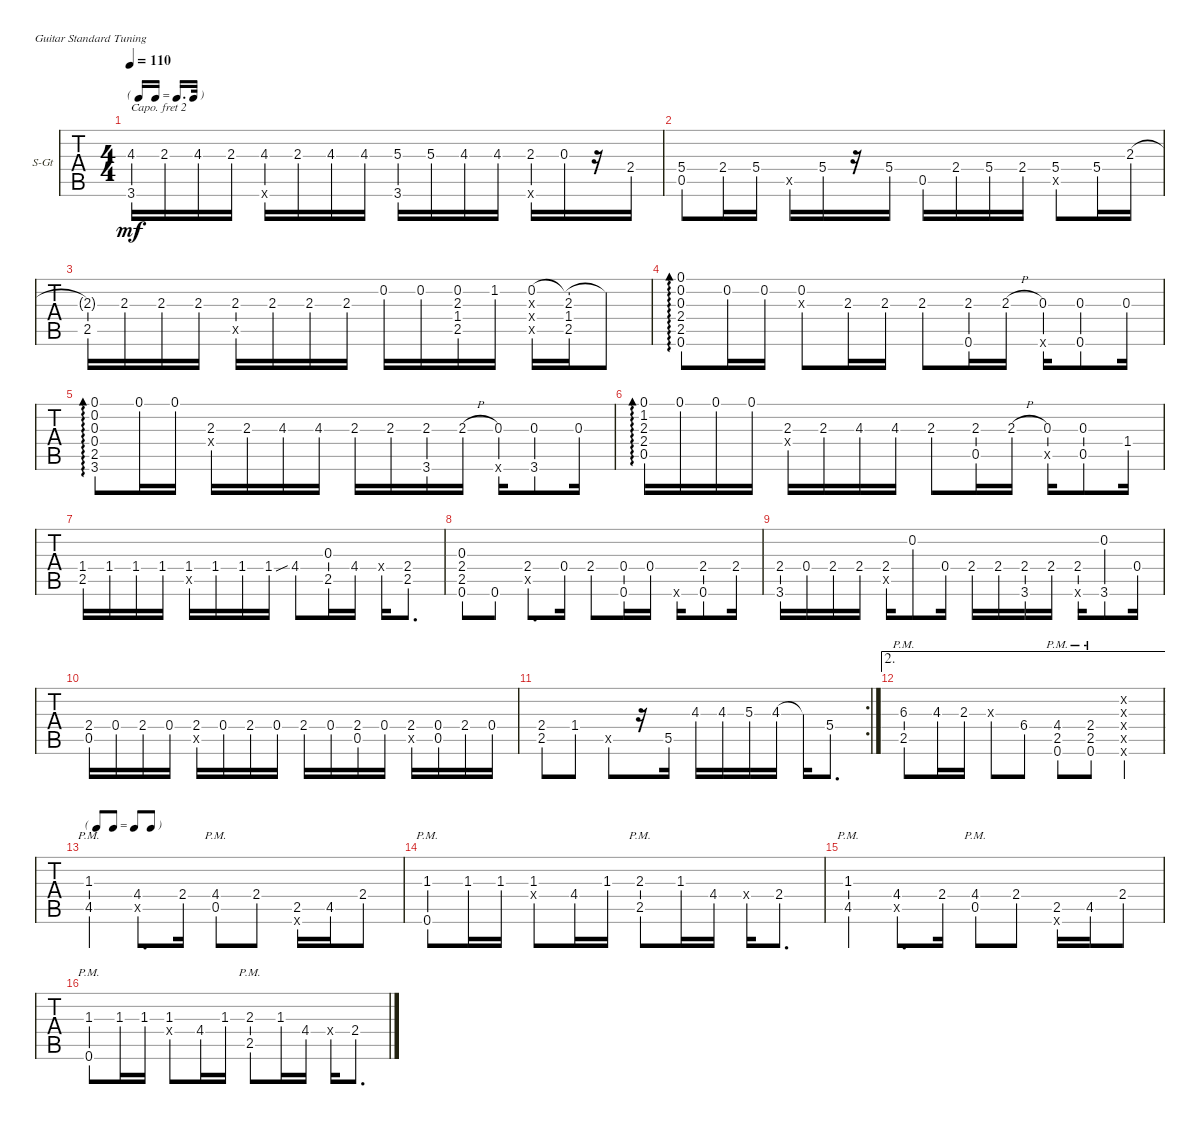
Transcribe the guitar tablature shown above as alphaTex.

\defaultSystemsLayout 4
\bracketExtendMode groupsimilarinstruments
\firstSystemTrackNameOrientation horizontal
\otherSystemsTrackNameOrientation horizontal
\track ("Steel Guitar" "S-Gt") {instrument acousticguitarsteel}
\staff {tabs}
\capo 2
\tuning (E4 B3 G3 D3 A2 E2)
\ts (4 4)
\tf dotted16th
\tempo 110
\clef g2
\ks g
(4.3 3.6).16{dy mf} 2.3.16 4.3.16 2.3.16 (4.3 3.6{x}).16 2.3.16 4.3.16 4.3.16 (5.3 3.6).16 5.3.16 4.3.16 4.3.16 (2.3 3.6{x}).16 0.3.16 r.16 2.4.16 |
(0.5 5.4).8 2.4.16 5.4.16 0.5{x}.16 5.4.16 r.16 5.4.16 0.5.16 2.4.16 5.4.16 2.4.16 (5.4 0.5{x}).8 5.4.16 2.3.16 |
(2.3{t} 2.5).16 2.3.16 2.3.16 2.3.16 (2.3 0.5{x}).16 2.3.16 2.3.16 2.3.16 0.2.16 0.2.16 (0.2 2.3 1.4 2.5).16 1.2.16 (0.2 0.3{x} 0.4{x} 0.5{x}).16 (2.3 1.4 2.5 0.2{t}).16 0.2{t}.8 |
(0.1 0.6 2.5 2.4 0.2 0.3).8{ad 0} 0.2.16 0.2.16 (0.2 0.3{x}).8 2.3.16 2.3.16 2.3.8 (2.3 0.6).16 2.3{h}.16 (0.3 0.6{x}).16 (0.3 0.6).8 0.3.16 |
(0.1 3.6 2.5 0.2 0.3 0.4).8{ad 0} 0.1.16 0.1.16 (2.3 0.4{x}).16 2.3.16 4.3.16 4.3.16 2.3.16 2.3.16 (2.3 3.6).16 2.3{h}.16 (0.3 0.6{x}).16 (0.3 3.6).8 0.3.16 |
(0.1 1.2 2.3 2.4 0.5).16{ad 0} 0.1.16 0.1.16 0.1.16 (2.3 0.4{x}).16 2.3.16 4.3.16 4.3.16 2.3.8 (2.3 0.5).16 2.3{h}.16 (0.3 0.5{x}).16 (0.3 0.5).8 1.4.16 |
(1.4 2.5).16 1.4.16 1.4.16 1.4.16 (1.4 0.5{x}).16 1.4.16 1.4.16 1.4.16 4.4{sib}.8 (0.3 2.5).16 4.4.16 4.4{x}.16 (2.4 2.5).8{d} |
(0.6 2.5 2.4 0.3).8 0.6.8 (2.4 0.5{x}).8{d} 0.4.16 2.4.8 (0.4 0.6).16 0.4.16 0.6{x}.16 (2.4 0.6).8 2.4.16 |
(2.4 3.6).16 0.4.16 2.4.16 2.4.16 (2.4 0.5{x}).16 0.2.8 0.4.16 2.4.16 2.4.16 (2.4 3.6).16 2.4.16 (2.4 0.6{x}).16 (0.2 3.6).8 0.4.16 |
(0.5 2.4).16 0.4.16 2.4.16 0.4.16 (2.4 0.5{x}).16 0.4.16 2.4.16 0.4.16 2.4.16 0.4.16 (2.4 0.5).16 0.4.16 (2.4 0.5{x}).16 (0.4 0.5).16 2.4.16 0.4.16 |
\rc 2
(2.4 2.5).8 1.4.8 0.5{x}.8 r.16 5.5.16 4.3.16 4.3.16 5.3.16 4.3.16 4.3{t}.16 5.4.8{d} |
\ae 2
(2.5{pm} 6.3).8 4.3.16 2.3.16 2.3{x}.8 6.4.8 (4.4{pm} 0.6 2.5).8 (2.4{pm} 0.6 2.5).8 (0.6{x} 2.5{x} 0.4{x} 0.3{x} 0.2{x}).4 |
\tf none
\ks e
(1.3 4.5{pm}).4 (4.4 0.5{x}).8{d} 2.4.16 (4.4 0.5{pm}).8 2.4.8 (2.5 0.6{x}).16 4.5.16 2.4.8 |
(0.6{pm} 1.3).8 1.3.16 1.3.16 (1.3 0.4{x}).8 4.4.16 1.3.16 (2.5{pm} 2.3).8 1.3.16 4.4.16 0.4{x}.16 2.4.8{d} |
(1.3 4.5{pm}).4 (4.4 0.5{x}).8{d} 2.4.16 (4.4 0.5{pm}).8 2.4.8 (2.5 0.6{x}).16 4.5.16 2.4.8 |
(0.6{pm} 1.3).8 1.3.16 1.3.16 (1.3 0.4{x}).8 4.4.16 1.3.16 (2.5{pm} 2.3).8 1.3.16 4.4.16 0.4{x}.16 2.4.8{d}
